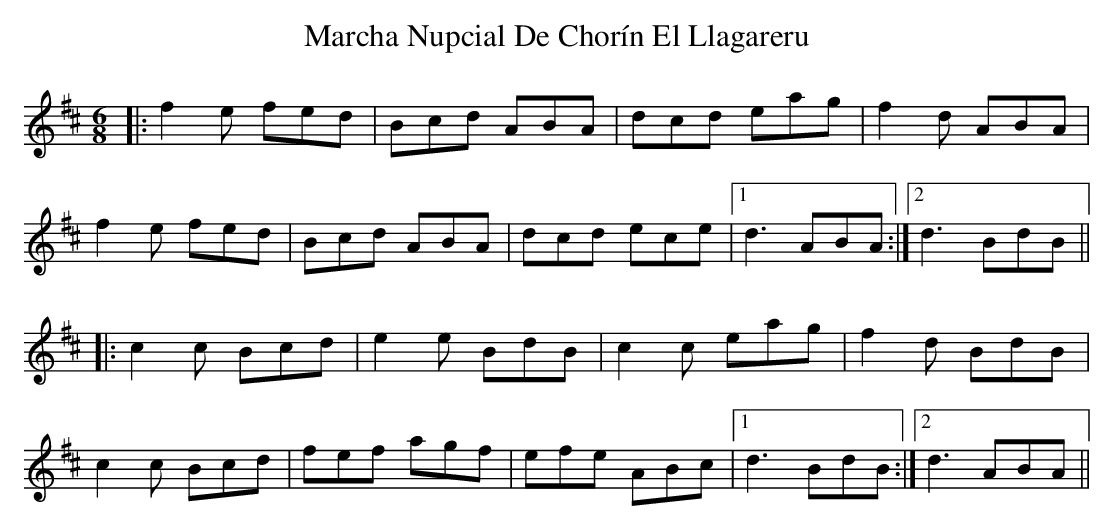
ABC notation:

X:1
T: Marcha Nupcial De Chorín El Llagareru
M: 6/8
L: 1/8
K: Dmaj
|:f2e fed|Bcd ABA|dcd eag|f2d ABA|
f2e fed|Bcd ABA|dcd ece|1 d3 ABA:|2 d3 BdB||
|:c2c Bcd|e2e BdB|c2c eag|f2d BdB|
c2c Bcd|fef agf|efe ABc|1 d3 BdB:|2 d3 ABA||
